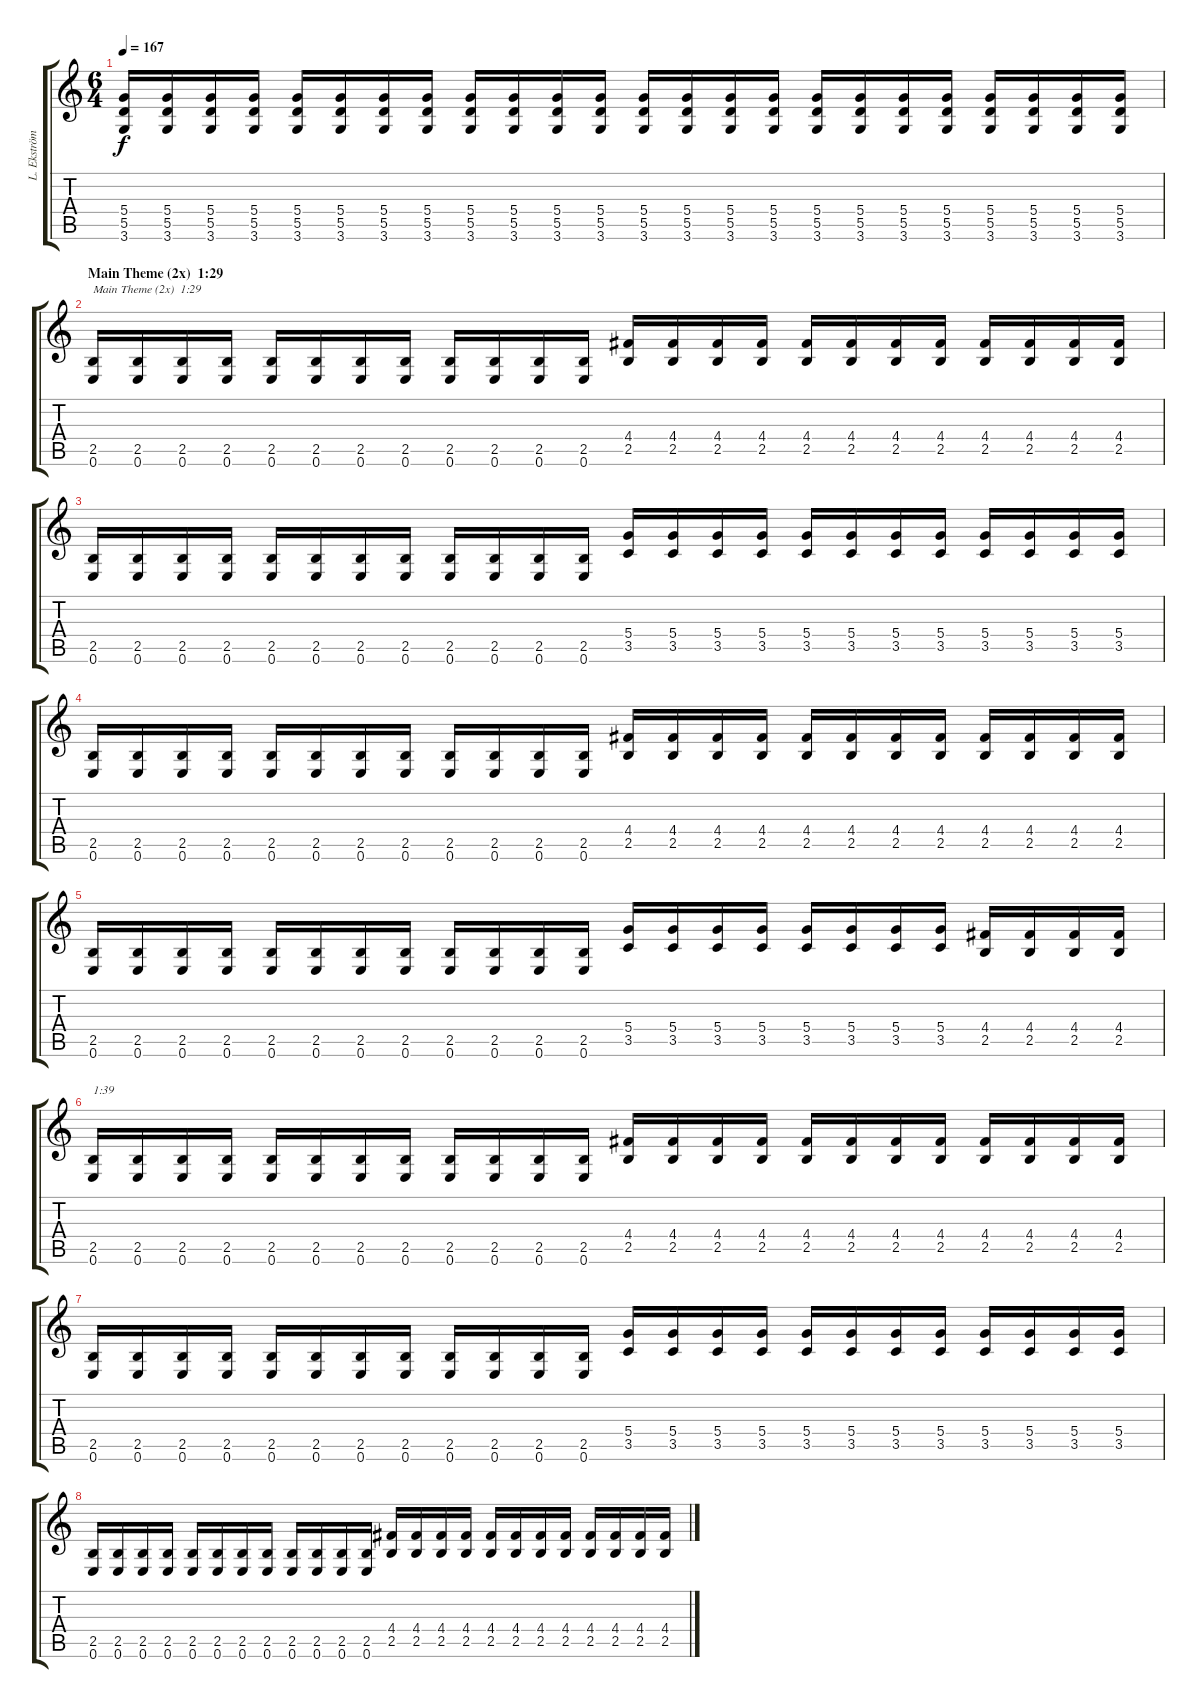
\track ("L. Ekström" "L. Ekström") {instrument overdrivenguitar}
\staff {score tabs}
\tuning (E4 B3 G3 D3 A2 E2) {hide}
\ts (6 4)
\tempo 167
\clef g2
\ks c
(5.4 5.5 3.6).16{dy f} (5.4 5.5 3.6).16 (5.4 5.5 3.6).16 (5.4 5.5 3.6).16 (5.4 5.5 3.6).16 (5.4 5.5 3.6).16 (5.4 5.5 3.6).16 (5.4 5.5 3.6).16 (5.4 5.5 3.6).16 (5.4 5.5 3.6).16 (5.4 5.5 3.6).16 (5.4 5.5 3.6).16 (5.4 5.5 3.6).16 (5.4 5.5 3.6).16 (5.4 5.5 3.6).16 (5.4 5.5 3.6).16 (5.4 5.5 3.6).16 (5.4 5.5 3.6).16 (5.4 5.5 3.6).16 (5.4 5.5 3.6).16 (5.4 5.5 3.6).16 (5.4 5.5 3.6).16 (5.4 5.5 3.6).16 (5.4 5.5 3.6).16 |
\section ("" "Main Theme (2x)  1:29")
(2.5 0.6).16{txt "Main Theme (2x)  1:29"} (2.5 0.6).16 (2.5 0.6).16 (2.5 0.6).16 (2.5 0.6).16 (2.5 0.6).16 (2.5 0.6).16 (2.5 0.6).16 (2.5 0.6).16 (2.5 0.6).16 (2.5 0.6).16 (2.5 0.6).16 (4.4 2.5).16 (4.4 2.5).16 (4.4 2.5).16 (4.4 2.5).16 (4.4 2.5).16 (4.4 2.5).16 (4.4 2.5).16 (4.4 2.5).16 (4.4 2.5).16 (4.4 2.5).16 (4.4 2.5).16 (4.4 2.5).16 |
(2.5 0.6).16 (2.5 0.6).16 (2.5 0.6).16 (2.5 0.6).16 (2.5 0.6).16 (2.5 0.6).16 (2.5 0.6).16 (2.5 0.6).16 (2.5 0.6).16 (2.5 0.6).16 (2.5 0.6).16 (2.5 0.6).16 (5.4 3.5).16 (5.4 3.5).16 (5.4 3.5).16 (5.4 3.5).16 (5.4 3.5).16 (5.4 3.5).16 (5.4 3.5).16 (5.4 3.5).16 (5.4 3.5).16 (5.4 3.5).16 (5.4 3.5).16 (5.4 3.5).16 |
(2.5 0.6).16 (2.5 0.6).16 (2.5 0.6).16 (2.5 0.6).16 (2.5 0.6).16 (2.5 0.6).16 (2.5 0.6).16 (2.5 0.6).16 (2.5 0.6).16 (2.5 0.6).16 (2.5 0.6).16 (2.5 0.6).16 (4.4 2.5).16 (4.4 2.5).16 (4.4 2.5).16 (4.4 2.5).16 (4.4 2.5).16 (4.4 2.5).16 (4.4 2.5).16 (4.4 2.5).16 (4.4 2.5).16 (4.4 2.5).16 (4.4 2.5).16 (4.4 2.5).16 |
(2.5 0.6).16 (2.5 0.6).16 (2.5 0.6).16 (2.5 0.6).16 (2.5 0.6).16 (2.5 0.6).16 (2.5 0.6).16 (2.5 0.6).16 (2.5 0.6).16 (2.5 0.6).16 (2.5 0.6).16 (2.5 0.6).16 (5.4 3.5).16 (5.4 3.5).16 (5.4 3.5).16 (5.4 3.5).16 (5.4 3.5).16 (5.4 3.5).16 (5.4 3.5).16 (5.4 3.5).16 (4.4 2.5).16 (4.4 2.5).16 (4.4 2.5).16 (4.4 2.5).16 |
(2.5 0.6).16{txt "1:39"} (2.5 0.6).16 (2.5 0.6).16 (2.5 0.6).16 (2.5 0.6).16 (2.5 0.6).16 (2.5 0.6).16 (2.5 0.6).16 (2.5 0.6).16 (2.5 0.6).16 (2.5 0.6).16 (2.5 0.6).16 (4.4 2.5).16 (4.4 2.5).16 (4.4 2.5).16 (4.4 2.5).16 (4.4 2.5).16 (4.4 2.5).16 (4.4 2.5).16 (4.4 2.5).16 (4.4 2.5).16 (4.4 2.5).16 (4.4 2.5).16 (4.4 2.5).16 |
(2.5 0.6).16 (2.5 0.6).16 (2.5 0.6).16 (2.5 0.6).16 (2.5 0.6).16 (2.5 0.6).16 (2.5 0.6).16 (2.5 0.6).16 (2.5 0.6).16 (2.5 0.6).16 (2.5 0.6).16 (2.5 0.6).16 (5.4 3.5).16 (5.4 3.5).16 (5.4 3.5).16 (5.4 3.5).16 (5.4 3.5).16 (5.4 3.5).16 (5.4 3.5).16 (5.4 3.5).16 (5.4 3.5).16 (5.4 3.5).16 (5.4 3.5).16 (5.4 3.5).16 |
(2.5 0.6).16 (2.5 0.6).16 (2.5 0.6).16 (2.5 0.6).16 (2.5 0.6).16 (2.5 0.6).16 (2.5 0.6).16 (2.5 0.6).16 (2.5 0.6).16 (2.5 0.6).16 (2.5 0.6).16 (2.5 0.6).16 (4.4 2.5).16 (4.4 2.5).16 (4.4 2.5).16 (4.4 2.5).16 (4.4 2.5).16 (4.4 2.5).16 (4.4 2.5).16 (4.4 2.5).16 (4.4 2.5).16 (4.4 2.5).16 (4.4 2.5).16 (4.4 2.5).16
